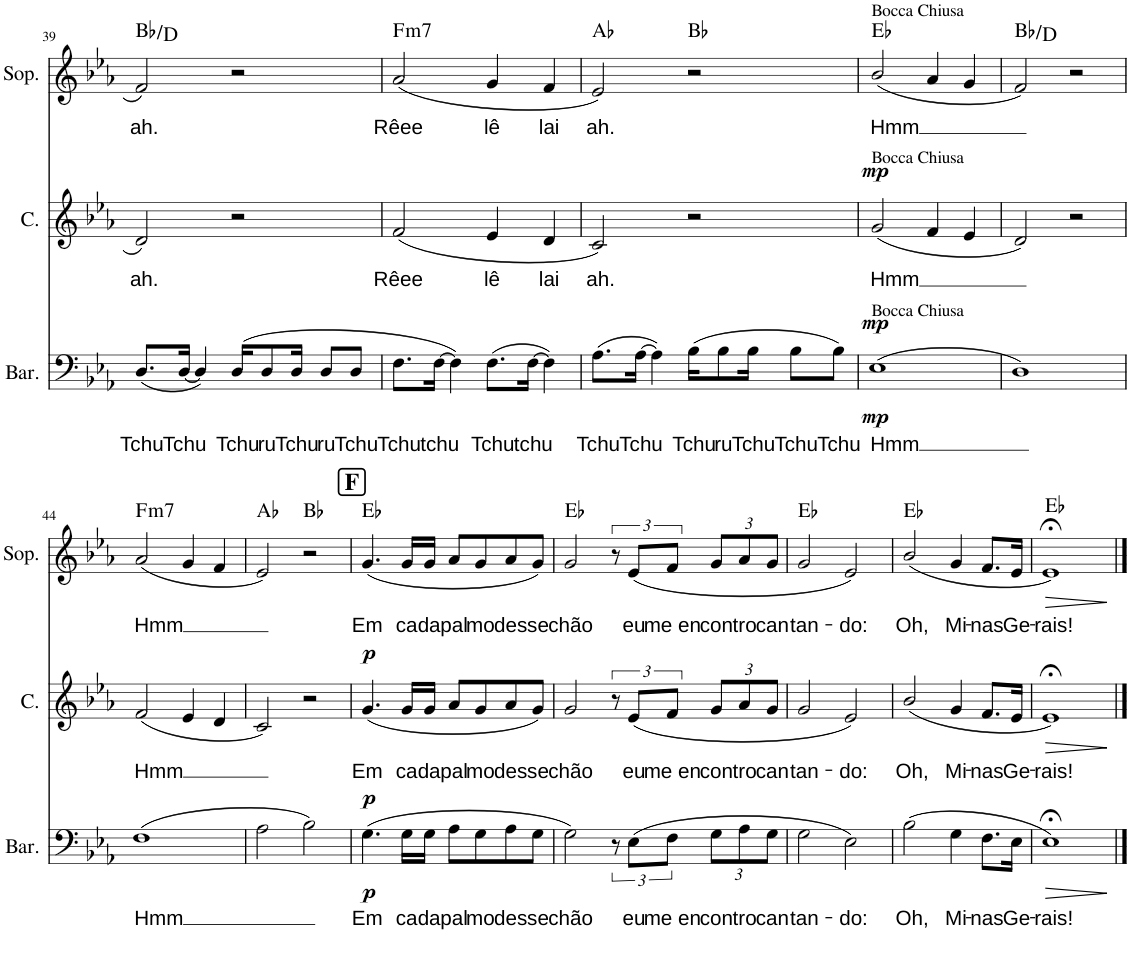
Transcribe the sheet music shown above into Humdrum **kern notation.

**kern	**text	**dynam	**kern	**text	**dynam	**kern	**text	**dynam	**harte
*part3	*part3	*part3	*part2	*part2	*part2	*part1	*part1	*part1	*part1
*staff3	*staff3	*staff3	*staff2	*staff2	*staff2	*staff1	*staff1	*staff1	*
*I"Barítono	*	*	*I"Contralto	*	*	*I"Soprano	*	*	*
*I'Bar.	*	*	*I'C.	*	*	*I'Sop.	*	*	*
!!LO:PB:g=z
*clefF4	*	*	*clefG2	*	*	*clefG2	*	*	*
*k[b-e-a-]	*	*	*k[b-e-a-]	*	*	*k[b-e-a-]	*	*	*
*M4/4	*	*	*M4/4	*	*	*M4/4	*	*	*
=39	=39	=39	=39	=39	=39	=39	=39	=39	=39
!	!LO:LY:b	!	!	!LO:LY:b	!	!	!LO:LY:b	!	!
(<8.D/L	Tchu	.	2d/	ah.	.	2f/	ah.	.	Bb:maj/3
!	!LO:LY:b	!	!	!	!	!	!	!	!
[<16D/Jk	Tchu	.	.	.	.	.	.	.	.
4D/])	.	.	.	.	.	.	.	.	.
!	!LO:LY:b	!	!	!	!	!	!	!	!
(>16D/KL	Tchu-	.	2r	.	.	2r	.	.	.
!	!LO:LY:b	!	!	!	!	!	!	!	!
8D/	-ru	.	.	.	.	.	.	.	.
!	!LO:LY:b	!	!	!	!	!	!	!	!
16D/Jk	Tchu-	.	.	.	.	.	.	.	.
!	!LO:LY:b	!	!	!	!	!	!	!	!
8D/L	-ru	.	.	.	.	.	.	.	.
!	!LO:LY:b	!	!	!	!	!	!	!	!
8D/J	Tchu	.	.	.	.	.	.	.	.
=40	=40	=40	=40	=40	=40	=40	=40	=40	=40
!	!LO:LY:b	!	!	!LO:LY:b	!	!	!LO:LY:b	!	!LO:H:kt=m7
8.F\L	Tchu	.	(<2f/	Rêee	.	(<2a-/	Rêee	.	F:min7
!	!LO:LY:b	!	!	!	!	!	!	!	!
[>16F\Jk	tchu	.	.	.	.	.	.	.	.
4F\])	.	.	.	.	.	.	.	.	.
!	!LO:LY:b	!	!	!LO:LY:b	!	!	!LO:LY:b	!	!
(>8.F\L	Tchu	.	4e-/	lê	.	4g/	lê	.	.
!	!LO:LY:b	!	!	!	!	!	!	!	!
[>16F\Jk	tchu	.	.	.	.	.	.	.	.
!	!	!	!	!LO:LY:b	!	!	!LO:LY:b	!	!
4F\])	.	.	4d/	lai	.	4f/	lai	.	.
=41	=41	=41	=41	=41	=41	=41	=41	=41	=41
!	!LO:LY:b	!	!	!LO:LY:b	!	!	!LO:LY:b	!	!
(>8.A-\L	Tchu	.	2c/)	ah.	.	2e-/)	ah.	.	Ab:maj
!	!LO:LY:b	!	!	!	!	!	!	!	!
[>16A-\Jk	Tchu	.	.	.	.	.	.	.	.
4A-\])	.	.	.	.	.	.	.	.	.
!	!LO:LY:b	!	!	!	!	!	!	!	!
(>16B-\KL	Tchu-	.	2r	.	.	2r	.	.	Bb:maj
!	!LO:LY:b	!	!	!	!	!	!	!	!
8B-\	-ru	.	.	.	.	.	.	.	.
!	!LO:LY:b	!	!	!	!	!	!	!	!
16B-\Jk	Tchu	.	.	.	.	.	.	.	.
!	!LO:LY:b	!	!	!	!	!	!	!	!
8B-\L	Tchu	.	.	.	.	.	.	.	.
!	!LO:LY:b	!	!	!	!	!	!	!	!
8B-\J)	Tchu	.	.	.	.	.	.	.	.
=42	=42	=42	=42	=42	=42	=42	=42	=42	=42
!	!	!	!	!	!	!LO:TX:a:t=Bocca Chiusa	!	!	!
!	!	!	!LO:TX:a:t=Bocca Chiusa	!	!	!	!	!	!
!LO:TX:a:t=Bocca Chiusa	!	!	!	!	!	!	!	!	!
!	!LO:LY:b	!LO:DY:b	!	!LO:LY:b	!	!	!LO:LY:b	!	!
!	!	!LO:DY:n=1:a	!	!	!LO:DY:a	!	!	!	!
(>1E-	Hmm	mp mp	(<2g/	Hmm	mp	(<2b-/	Hmm	.	Eb:maj
.	.	.	4f/	.	.	4a-/	.	.	.
.	.	.	4e-/	.	.	4g/	.	.	.
=43	=43	=43	=43	=43	=43	=43	=43	=43	=43
1D)	.	.	2d/)	.	.	2f/)	.	.	Bb:maj/3
.	.	.	2r	.	.	2r	.	.	.
!!LO:LB:g=z
=44	=44	=44	=44	=44	=44	=44	=44	=44	=44
!	!LO:LY:b	!	!	!LO:LY:b	!	!	!LO:LY:b	!	!LO:H:kt=m7
(>1F	Hmm	.	(<2f/	Hmm	.	(<2a-/	Hmm	.	F:min7
.	.	.	4e-/	.	.	4g/	.	.	.
.	.	.	4d/	.	.	4f/	.	.	.
=45	=45	=45	=45	=45	=45	=45	=45	=45	=45
2A-\	.	.	2c/)	.	.	2e-/)	.	.	Ab:maj
2B-\)	.	.	2r	.	.	2r	.	.	Bb:maj
!!LO:REH:place=s1:a:B:cj:fs=14:t=F
=46	=46	=46	=46	=46	=46	=46	=46	=46	=46
!	!LO:LY:b	!LO:DY:b	!	!LO:LY:b	!	!	!LO:LY:b	!	!
!	!	!LO:DY:n=1:a	!	!	!LO:DY:a	!	!	!	!
(>4.G\	Em	p p	(<4.g/	Em	p	(<4.g/	Em	.	Eb:maj
!	!LO:LY:b	!	!	!LO:LY:b	!	!	!LO:LY:b	!	!
16G\LL	ca-	.	16g/LL	ca-	.	16g/LL	ca-	.	.
!	!LO:LY:b	!	!	!LO:LY:b	!	!	!LO:LY:b	!	!
16G\JJ	-da	.	16g/JJ	-da	.	16g/JJ	-da	.	.
!	!LO:LY:b	!	!	!LO:LY:b	!	!	!LO:LY:b	!	!
8A-\L	pal-	.	8a-/L	pal-	.	8a-/L	pal-	.	.
!	!LO:LY:b	!	!	!LO:LY:b	!	!	!LO:LY:b	!	!
8G\	-mo	.	8g/	-mo	.	8g/	-mo	.	.
!	!LO:LY:b	!	!	!LO:LY:b	!	!	!LO:LY:b	!	!
8A-\	des-	.	8a-/	des-	.	8a-/	des-	.	.
!	!LO:LY:b	!	!	!LO:LY:b	!	!	!LO:LY:b	!	!
8G\J	-se	.	8g/J)	-se	.	8g/J)	-se	.	.
=47	=47	=47	=47	=47	=47	=47	=47	=47	=47
!	!LO:LY:b	!	!	!LO:LY:b	!	!	!LO:LY:b	!	!
2G\)	chão	.	2g/	chão	.	2g/	chão	.	Eb:maj
12r	.	.	12r	.	.	12r	.	.	.
!	!LO:LY:b	!	!	!LO:LY:b	!	!	!LO:LY:b	!	!
(>12E-\L	eu	.	(<12e-/L	eu	.	(<12e-/L	eu	.	.
!	!LO:LY:b	!	!	!LO:LY:b	!	!	!LO:LY:b	!	!
12F\J	me en-	.	12f/J	me en-	.	12f/J	me en-	.	.
*Xbrackettup	*	*	*	*	*	*	*	*	*
!	!LO:LY:b	!	!	!	!	!	!	!	!
*	*	*	*Xbrackettup	*	*	*	*	*	*
!	!	!	!	!LO:LY:b	!	!	!	!	!
*	*	*	*	*	*	*Xbrackettup	*	*	*
!	!	!	!	!	!	!	!LO:LY:b	!	!
12G\L	-con-	.	12g/L	-con-	.	12g/L	-con-	.	.
!	!LO:LY:b	!	!	!LO:LY:b	!	!	!LO:LY:b	!	!
12A-\	-tro	.	12a-/	-tro	.	12a-/	-tro	.	.
!	!LO:LY:b	!	!	!LO:LY:b	!	!	!LO:LY:b	!	!
12G\J	can-	.	12g/J	can-	.	12g/J	can-	.	.
=48	=48	=48	=48	=48	=48	=48	=48	=48	=48
!	!LO:LY:b	!	!	!LO:LY:b	!	!	!LO:LY:b	!	!
2G\	-tan-	.	2g/	-tan-	.	2g/	-tan-	.	Eb:maj
!	!LO:LY:b	!	!	!LO:LY:b	!	!	!LO:LY:b	!	!
2E-\)	-do:	.	2e-/)	-do:	.	2e-/)	-do:	.	.
=49	=49	=49	=49	=49	=49	=49	=49	=49	=49
!	!LO:LY:b	!	!	!LO:LY:b	!	!	!LO:LY:b	!	!
(>2B-\	Oh,	.	(<2b-/	Oh,	.	(<2b-/	Oh,	.	Eb:maj
!	!LO:LY:b	!	!	!LO:LY:b	!	!	!LO:LY:b	!	!
4G\	Mi-	.	4g/	Mi-	.	4g/	Mi-	.	.
!	!LO:LY:b	!	!	!LO:LY:b	!	!	!LO:LY:b	!	!
8.F\L	-nas	.	8.f/L	-nas	.	8.f/L	-nas	.	.
!	!LO:LY:b	!	!	!LO:LY:b	!	!	!LO:LY:b	!	!
16E-\Jk	Ge-	.	16e-/Jk	Ge-	.	16e-/Jk	Ge-	.	.
=50	=50	=50	=50	=50	=50	=50	=50	=50	=50
!	!LO:LY:b	!LO:HP:b	!	!LO:LY:b	!LO:HP:b	!	!LO:LY:b	!LO:HP:b	!
1E-;<)	-rais!	>	1e-;<)	-rais!	>	1e-;<)	-rais!	>	Eb:maj
.	.	]	.	.	]	.	.	]	.
==	==	==	==	==	==	==	==	==	==
*-	*-	*-	*-	*-	*-	*-	*-	*-	*-
